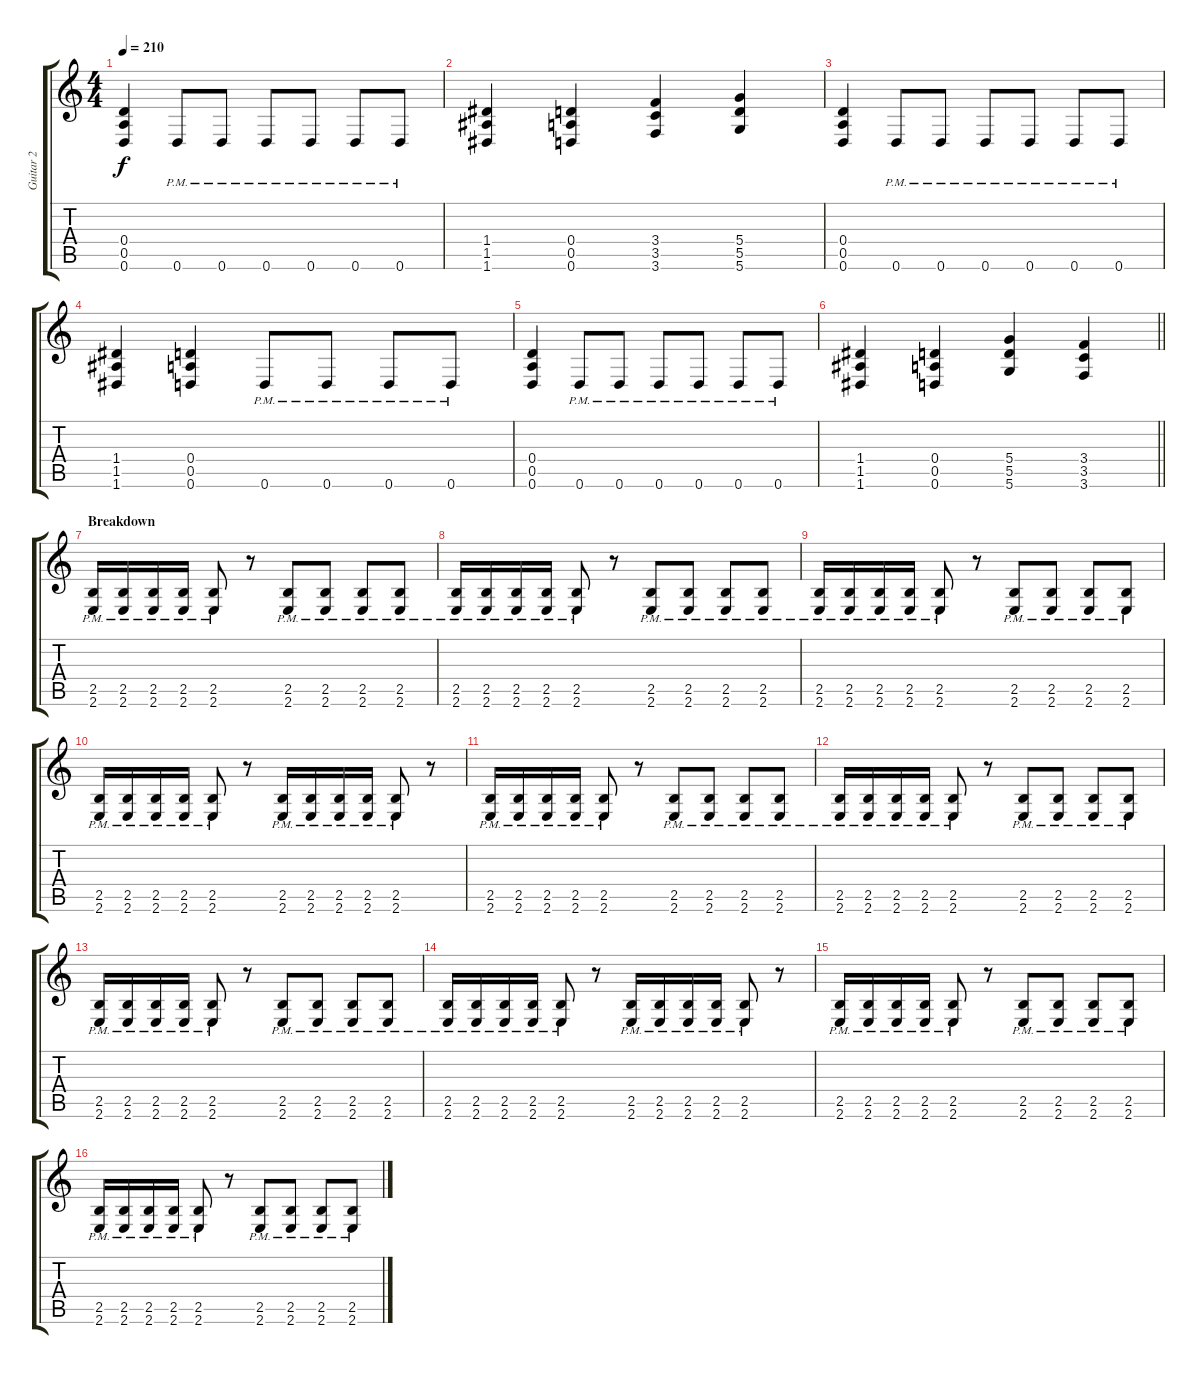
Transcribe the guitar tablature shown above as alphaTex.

\track ("Guitar 2" "Guitar 2") {instrument distortionguitar}
\staff {score tabs}
\tuning (E4 B3 G3 D3 A2 D2) {hide}
\ts (4 4)
\tempo 210
\clef g2
\ks c
(0.4 0.5 0.6).4{dy f} 0.6{pm}.8 0.6{pm}.8 0.6{pm}.8 0.6{pm}.8 0.6{pm}.8 0.6{pm}.8 |
(1.4 1.5 1.6).4 (0.4 0.5 0.6).4 (3.4 3.5 3.6).4 (5.4 5.5 5.6).4 |
(0.4 0.5 0.6).4 0.6{pm}.8 0.6{pm}.8 0.6{pm}.8 0.6{pm}.8 0.6{pm}.8 0.6{pm}.8 |
(1.4 1.5 1.6).4 (0.4 0.5 0.6).4 0.6{pm}.8 0.6{pm}.8 0.6{pm}.8 0.6{pm}.8 |
(0.4 0.5 0.6).4 0.6{pm}.8 0.6{pm}.8 0.6{pm}.8 0.6{pm}.8 0.6{pm}.8 0.6{pm}.8 |
\barLineRight lightlight
(1.4 1.5 1.6).4 (0.4 0.5 0.6).4 (5.4 5.5 5.6).4 (3.4 3.5 3.6).4 |
\section ("" "Breakdown")
(2.5{pm} 2.6{pm}).16 (2.5{pm} 2.6{pm}).16 (2.5{pm} 2.6{pm}).16 (2.5{pm} 2.6{pm}).16 (2.5{pm} 2.6{pm}).8 r.8 (2.5{pm} 2.6{pm}).8 (2.5{pm} 2.6{pm}).8 (2.5{pm} 2.6{pm}).8 (2.5{pm} 2.6{pm}).8 |
(2.5{pm} 2.6{pm}).16 (2.5{pm} 2.6{pm}).16 (2.5{pm} 2.6{pm}).16 (2.5{pm} 2.6{pm}).16 (2.5{pm} 2.6{pm}).8 r.8 (2.5{pm} 2.6{pm}).8 (2.5{pm} 2.6{pm}).8 (2.5{pm} 2.6{pm}).8 (2.5{pm} 2.6{pm}).8 |
(2.5{pm} 2.6{pm}).16 (2.5{pm} 2.6{pm}).16 (2.5{pm} 2.6{pm}).16 (2.5{pm} 2.6{pm}).16 (2.5{pm} 2.6{pm}).8 r.8 (2.5{pm} 2.6{pm}).8 (2.5{pm} 2.6{pm}).8 (2.5{pm} 2.6{pm}).8 (2.5{pm} 2.6{pm}).8 |
(2.5{pm} 2.6{pm}).16 (2.5{pm} 2.6{pm}).16 (2.5{pm} 2.6{pm}).16 (2.5{pm} 2.6{pm}).16 (2.5{pm} 2.6{pm}).8 r.8 (2.5{pm} 2.6{pm}).16 (2.5{pm} 2.6{pm}).16 (2.5{pm} 2.6{pm}).16 (2.5{pm} 2.6{pm}).16 (2.5{pm} 2.6{pm}).8 r.8 |
(2.5{pm} 2.6{pm}).16 (2.5{pm} 2.6{pm}).16 (2.5{pm} 2.6{pm}).16 (2.5{pm} 2.6{pm}).16 (2.5{pm} 2.6{pm}).8 r.8 (2.5{pm} 2.6{pm}).8 (2.5{pm} 2.6{pm}).8 (2.5{pm} 2.6{pm}).8 (2.5{pm} 2.6{pm}).8 |
(2.5{pm} 2.6{pm}).16 (2.5{pm} 2.6{pm}).16 (2.5{pm} 2.6{pm}).16 (2.5{pm} 2.6{pm}).16 (2.5{pm} 2.6{pm}).8 r.8 (2.5{pm} 2.6{pm}).8 (2.5{pm} 2.6{pm}).8 (2.5{pm} 2.6{pm}).8 (2.5{pm} 2.6{pm}).8 |
(2.5{pm} 2.6{pm}).16 (2.5{pm} 2.6{pm}).16 (2.5{pm} 2.6{pm}).16 (2.5{pm} 2.6{pm}).16 (2.5{pm} 2.6{pm}).8 r.8 (2.5{pm} 2.6{pm}).8 (2.5{pm} 2.6{pm}).8 (2.5{pm} 2.6{pm}).8 (2.5{pm} 2.6{pm}).8 |
(2.5{pm} 2.6{pm}).16 (2.5{pm} 2.6{pm}).16 (2.5{pm} 2.6{pm}).16 (2.5{pm} 2.6{pm}).16 (2.5{pm} 2.6{pm}).8 r.8 (2.5{pm} 2.6{pm}).16 (2.5{pm} 2.6{pm}).16 (2.5{pm} 2.6{pm}).16 (2.5{pm} 2.6{pm}).16 (2.5{pm} 2.6{pm}).8 r.8 |
(2.5{pm} 2.6{pm}).16 (2.5{pm} 2.6{pm}).16 (2.5{pm} 2.6{pm}).16 (2.5{pm} 2.6{pm}).16 (2.5{pm} 2.6{pm}).8 r.8 (2.5{pm} 2.6{pm}).8 (2.5{pm} 2.6{pm}).8 (2.5{pm} 2.6{pm}).8 (2.5{pm} 2.6{pm}).8 |
(2.5{pm} 2.6{pm}).16 (2.5{pm} 2.6{pm}).16 (2.5{pm} 2.6{pm}).16 (2.5{pm} 2.6{pm}).16 (2.5{pm} 2.6{pm}).8 r.8 (2.5{pm} 2.6{pm}).8 (2.5{pm} 2.6{pm}).8 (2.5{pm} 2.6{pm}).8 (2.5{pm} 2.6{pm}).8
